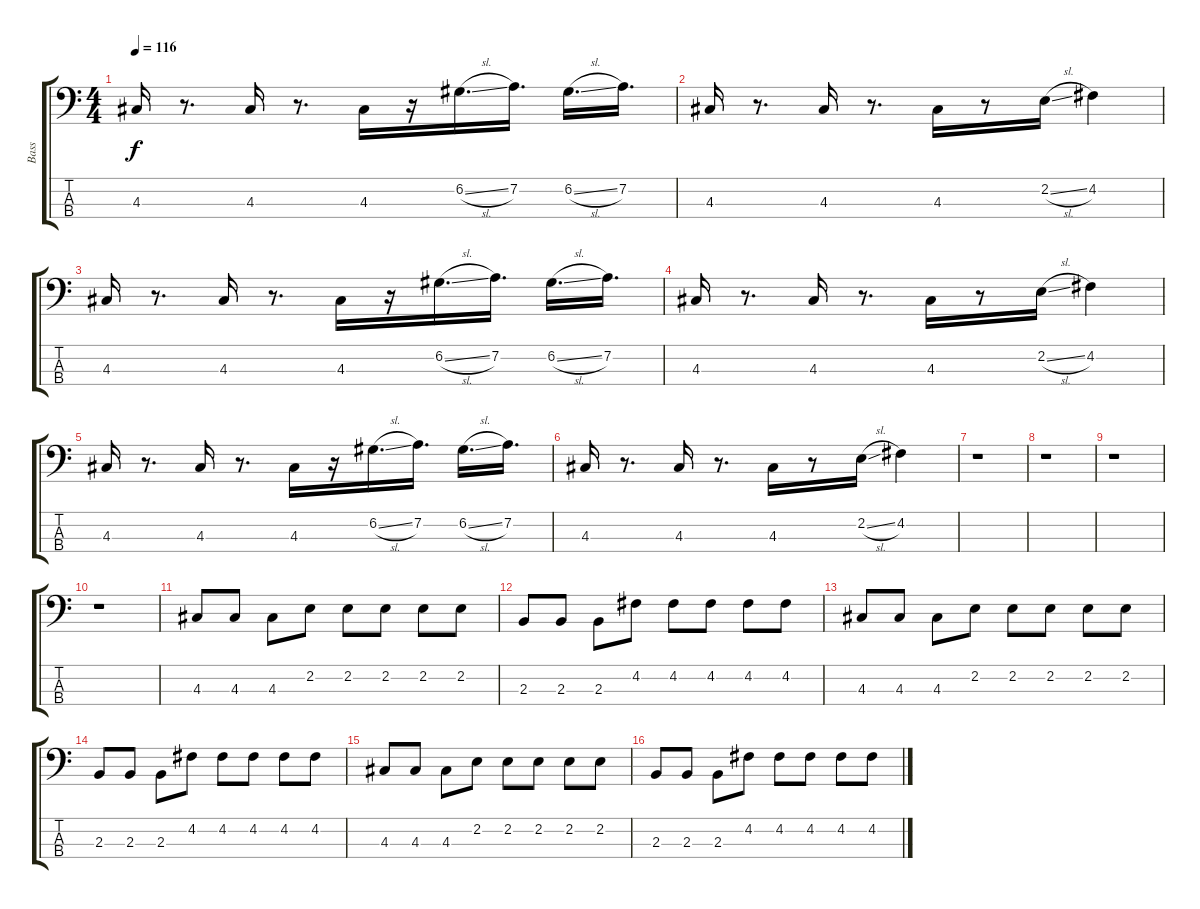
\track ("Bass" "Bass") {instrument electricbassfinger}
\staff {score tabs}
\tuning (G2 D2 A1 E1) {hide}
\ts (4 4)
\tempo 116
\clef f4
\ks c
4.3.16{dy f} r.8{d} 4.3.16 r.8{d} 4.3.16 r.16 6.2{sl}.16{d} 7.2.16{d} 6.2{sl}.16{d} 7.2.16{d} |
4.3.16 r.8{d} 4.3.16 r.8{d} 4.3.16 r.8 2.2{sl}.16 4.2.4 |
4.3.16 r.8{d} 4.3.16 r.8{d} 4.3.16 r.16 6.2{sl}.16{d} 7.2.16{d} 6.2{sl}.16{d} 7.2.16{d} |
4.3.16 r.8{d} 4.3.16 r.8{d} 4.3.16 r.8 2.2{sl}.16 4.2.4 |
4.3.16 r.8{d} 4.3.16 r.8{d} 4.3.16 r.16 6.2{sl}.16{d} 7.2.16{d} 6.2{sl}.16{d} 7.2.16{d} |
4.3.16 r.8{d} 4.3.16 r.8{d} 4.3.16 r.8 2.2{sl}.16 4.2.4 |
r.1 |
r.1 |
r.1 |
r.1 |
4.3.8 4.3.8 4.3.8 2.2.8 2.2.8 2.2.8 2.2.8 2.2.8 |
2.3.8 2.3.8 2.3.8 4.2.8 4.2.8 4.2.8 4.2.8 4.2.8 |
4.3.8 4.3.8 4.3.8 2.2.8 2.2.8 2.2.8 2.2.8 2.2.8 |
2.3.8 2.3.8 2.3.8 4.2.8 4.2.8 4.2.8 4.2.8 4.2.8 |
4.3.8 4.3.8 4.3.8 2.2.8 2.2.8 2.2.8 2.2.8 2.2.8 |
2.3.8 2.3.8 2.3.8 4.2.8 4.2.8 4.2.8 4.2.8 4.2.8
